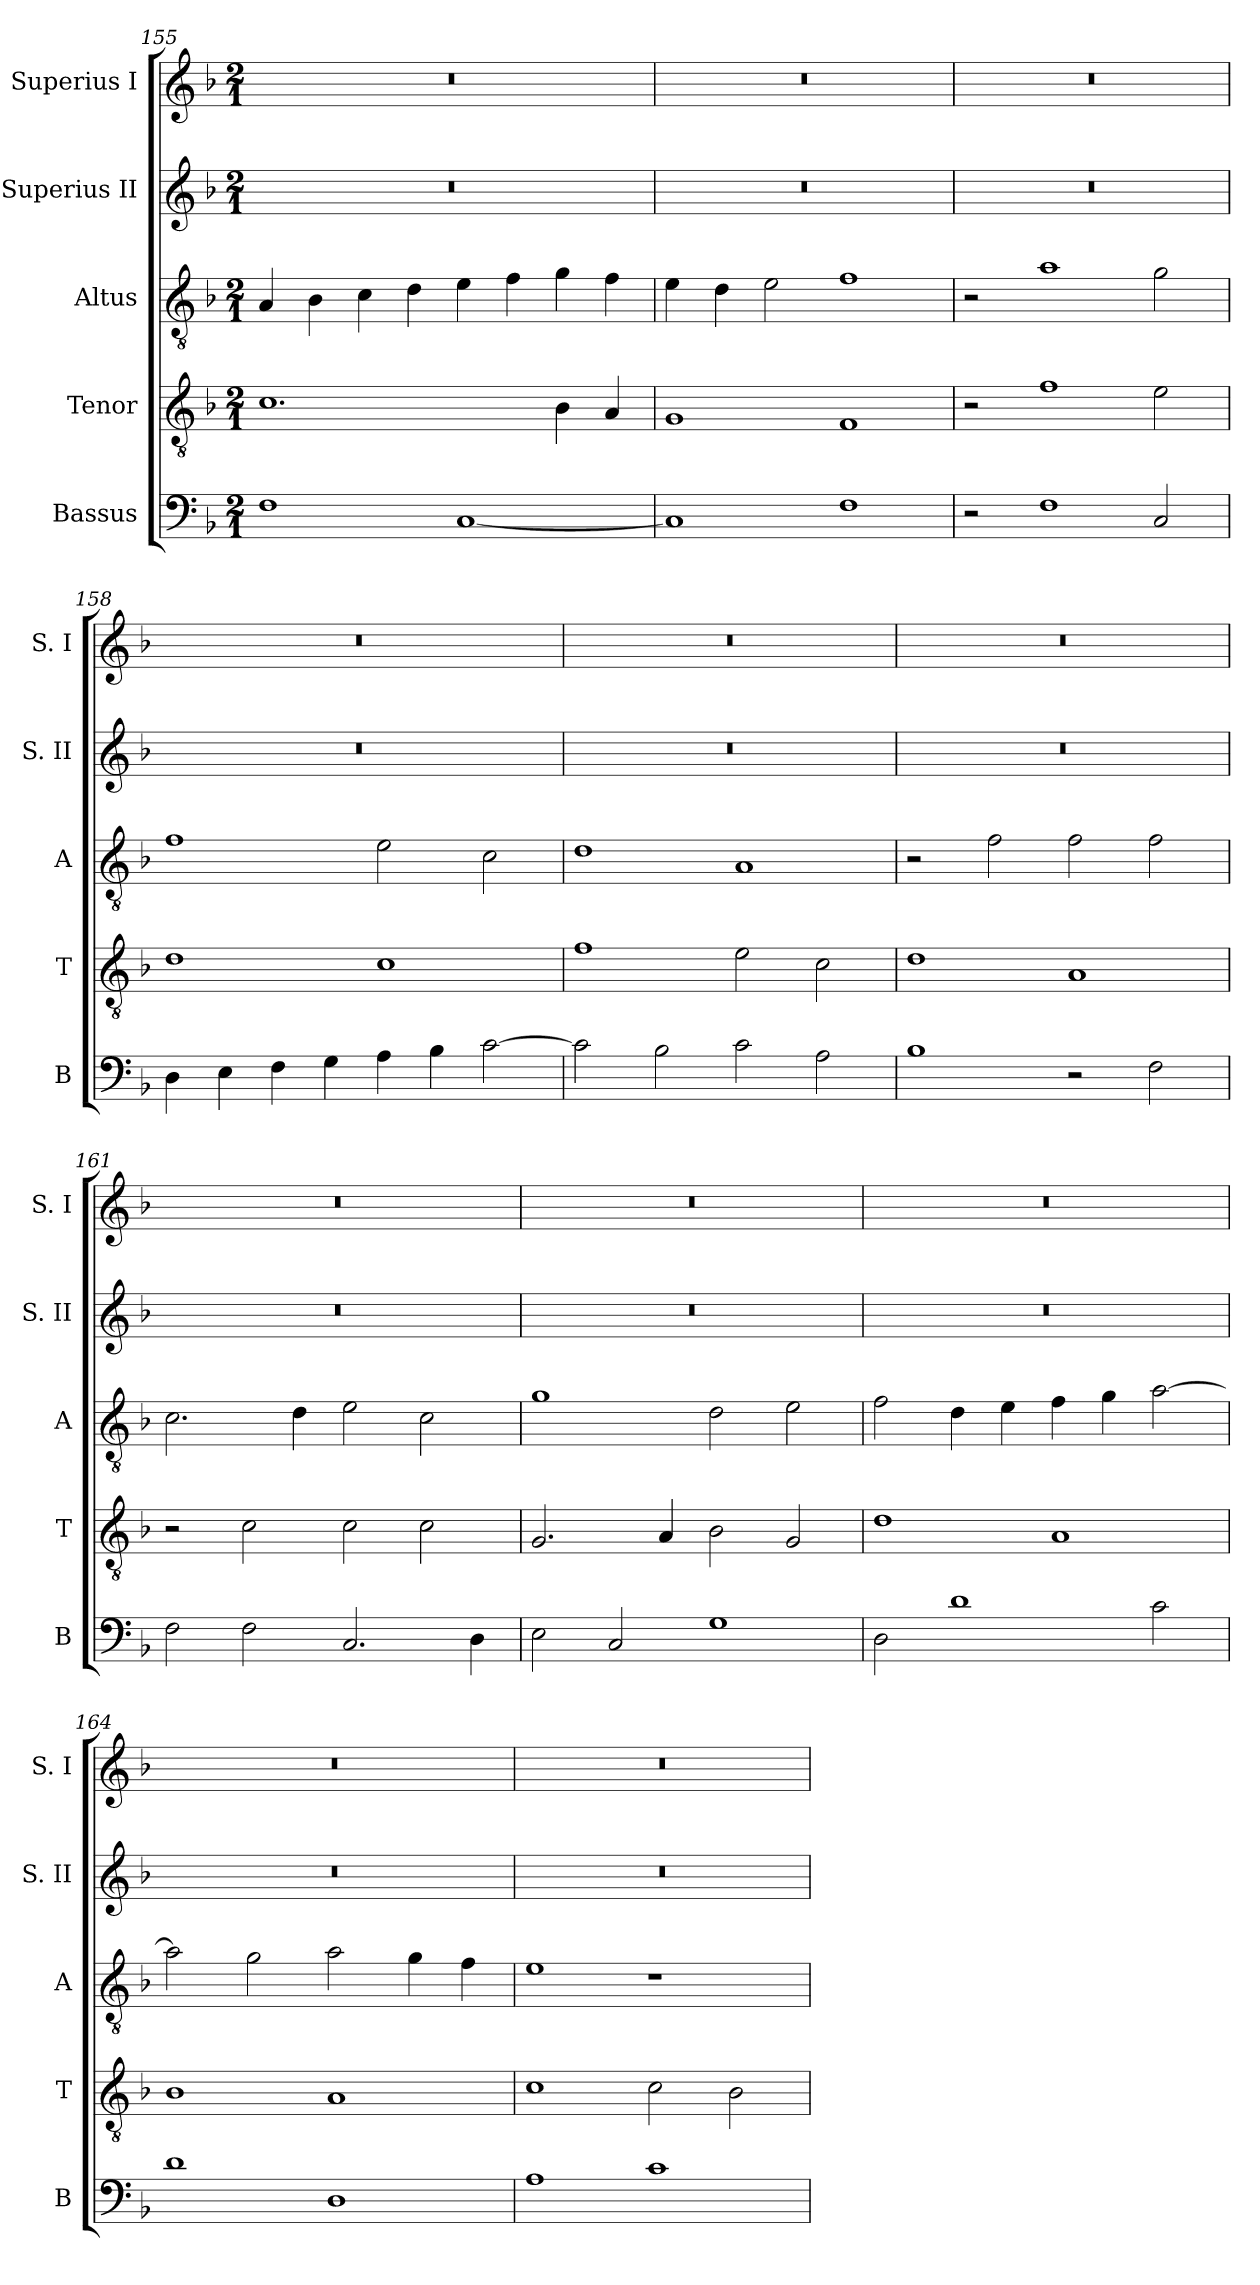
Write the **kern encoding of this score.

**kern	**kern	**kern	**kern	**kern
*part5	*part4	*part3	*part2	*part1
*staff5	*staff4	*staff3	*staff2	*staff1
*I"Bassus	*I"Tenor	*I"Altus	*I"Superius II	*I"Superius I
*I'B	*I'T	*I'A	*I'S. II	*I'S. I
*clefF4	*clefGv2	*clefGv2	*clefG2	*clefG2
*k[b-]	*k[b-]	*k[b-]	*k[b-]	*k[b-]
*F:	*F:	*F:	*F:	*F:
*M2/1	*M2/1	*M2/1	*M2/1	*M2/1
=155	=155	=155	=155	=155
1F	1.c	4A	0r	0r
.	.	4B-	.	.
.	.	4c	.	.
.	.	4d	.	.
[1C	.	4e	.	.
.	.	4f	.	.
.	4B-	4g	.	.
.	4A	4f	.	.
=156	=156	=156	=156	=156
1C]	1G	4e	0r	0r
.	.	4d	.	.
.	.	2e	.	.
1F	1F	1f	.	.
=157	=157	=157	=157	=157
2r	2r	2r	0r	0r
1F	1f	1a	.	.
2C	2e	2g	.	.
=158	=158	=158	=158	=158
4D	1d	1f	0r	0r
4E	.	.	.	.
4F	.	.	.	.
4G	.	.	.	.
4A	1c	2e	.	.
4B-	.	.	.	.
[2c	.	2c	.	.
=159	=159	=159	=159	=159
2c]	1f	1d	0r	0r
2B-	.	.	.	.
2c	2e	1A	.	.
2A	2c	.	.	.
=160	=160	=160	=160	=160
1B-	1d	2r	0r	0r
.	.	2f	.	.
2r	1A	2f	.	.
2F	.	2f	.	.
=161	=161	=161	=161	=161
2F	2r	2.c	0r	0r
2F	2c	.	.	.
.	.	4d	.	.
2.C	2c	2e	.	.
.	2c	2c	.	.
4D	.	.	.	.
=162	=162	=162	=162	=162
2E	2.G	1g	0r	0r
2C	.	.	.	.
.	4A	.	.	.
1G	2B-	2d	.	.
.	2G	2e	.	.
=163	=163	=163	=163	=163
2D	1d	2f	0r	0r
1d	.	4d	.	.
.	.	4e	.	.
.	1A	4f	.	.
.	.	4g	.	.
2c	.	[2a	.	.
=164	=164	=164	=164	=164
1d	1B-	2a]	0r	0r
.	.	2g	.	.
1D	1A	2a	.	.
.	.	4g	.	.
.	.	4f	.	.
=165	=165	=165	=165	=165
1A	1c	1e	0r	0r
1c	2c	1r	.	.
.	2B-	.	.	.
=	=	=	=	=
*-	*-	*-	*-	*-
